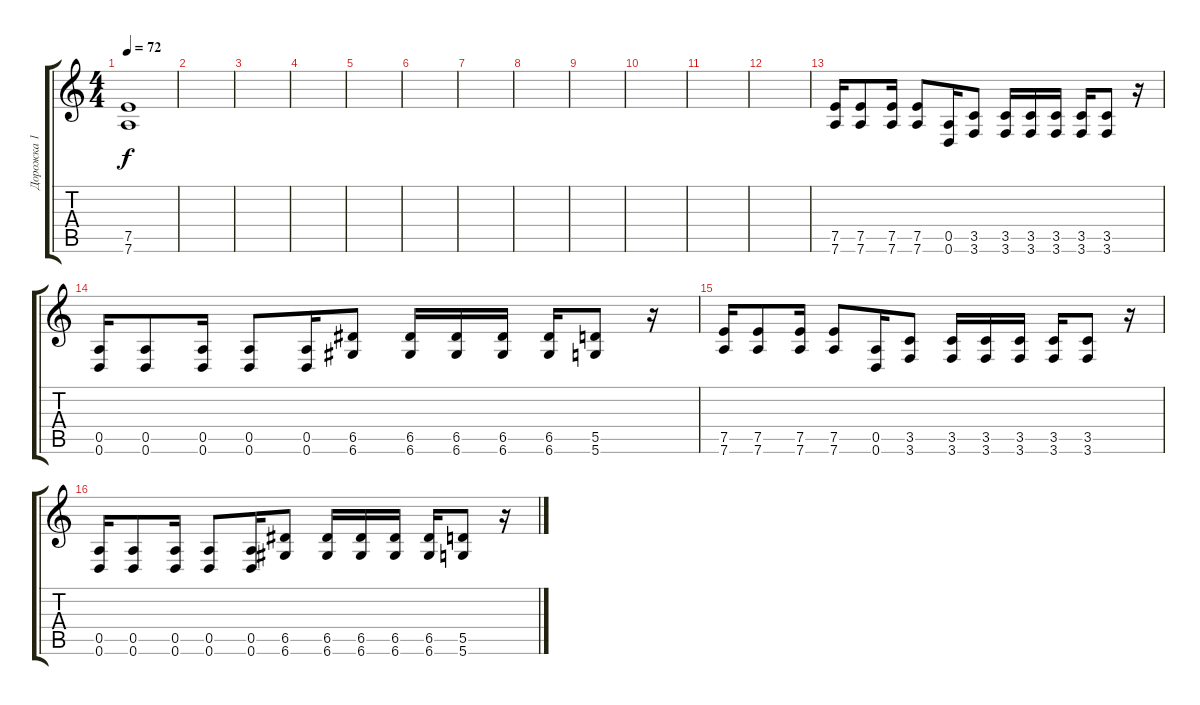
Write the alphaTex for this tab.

\track ("Дорожка 1" "Дорожка 1") {instrument electricguitarclean}
\staff {score tabs}
\tuning (E4 B3 G3 D3 A2 D2) {hide}
\ts (4 4)
\tempo 72
\clef g2
\ks c
(7.5 7.6).1{dy f} |
|
|
|
|
|
|
|
|
|
|
|
(7.5 7.6).16{volume 16 instrument distortionguitar} (7.5 7.6).8 (7.5 7.6).16 (7.5 7.6).8 (0.5 0.6).16 (3.5 3.6).8 (3.5 3.6).16 (3.5 3.6).16 (3.5 3.6).16 (3.5 3.6).16 (3.5 3.6).8 r.16 |
(0.5 0.6).16 (0.5 0.6).8 (0.5 0.6).16 (0.5 0.6).8 (0.5 0.6).16 (6.5 6.6).8 (6.5 6.6).16 (6.5 6.6).16 (6.5 6.6).16 (6.5 6.6).16 (5.5 5.6).8 r.16 |
(7.5 7.6).16 (7.5 7.6).8 (7.5 7.6).16 (7.5 7.6).8 (0.5 0.6).16 (3.5 3.6).8 (3.5 3.6).16 (3.5 3.6).16 (3.5 3.6).16 (3.5 3.6).16 (3.5 3.6).8 r.16 |
(0.5 0.6).16 (0.5 0.6).8 (0.5 0.6).16 (0.5 0.6).8 (0.5 0.6).16 (6.5 6.6).8 (6.5 6.6).16 (6.5 6.6).16 (6.5 6.6).16 (6.5 6.6).16 (5.5 5.6).8 r.16
